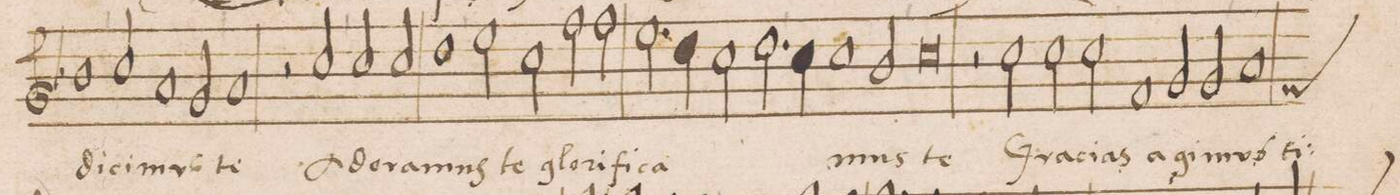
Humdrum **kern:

**kern	**text
*I"DISCANTVS	*
*clefG2	*
*k[b-]	*
*met(c|)	*
*M2/1	*
1b-,<	-di-
=10-	=10-
2cc/	-ci-
1a	-mvs
2g/,<	.
=11-	=11-
1a	te
2r	.
2cc/,<	A-
=12-	=12-
2cc/	-do-
2cc/	-ra-
1dd,<	-m(us)
=13-	=13-
2ee\	te
2cc\	glo-
2ff\	-ri-
2ff\	-fi-
=14-	=14-
2.ee\	-ca-
4dd\	.
2cc\	.
2.dd\,<	.
=15-	=15-
4cc\	.
1cc	.
2b-/,<	-mus
=16-	=16-
0cc	te
=17-	=17-
2r	.
2cc\	Gra-
2cc\	-ci-
2cc\	-as
=18-	=18-
1f	a-
2g/	-gi-
2g/,<	-mus
=19-	=19-
*custos:f	*
1a	ti-
*-	*-
